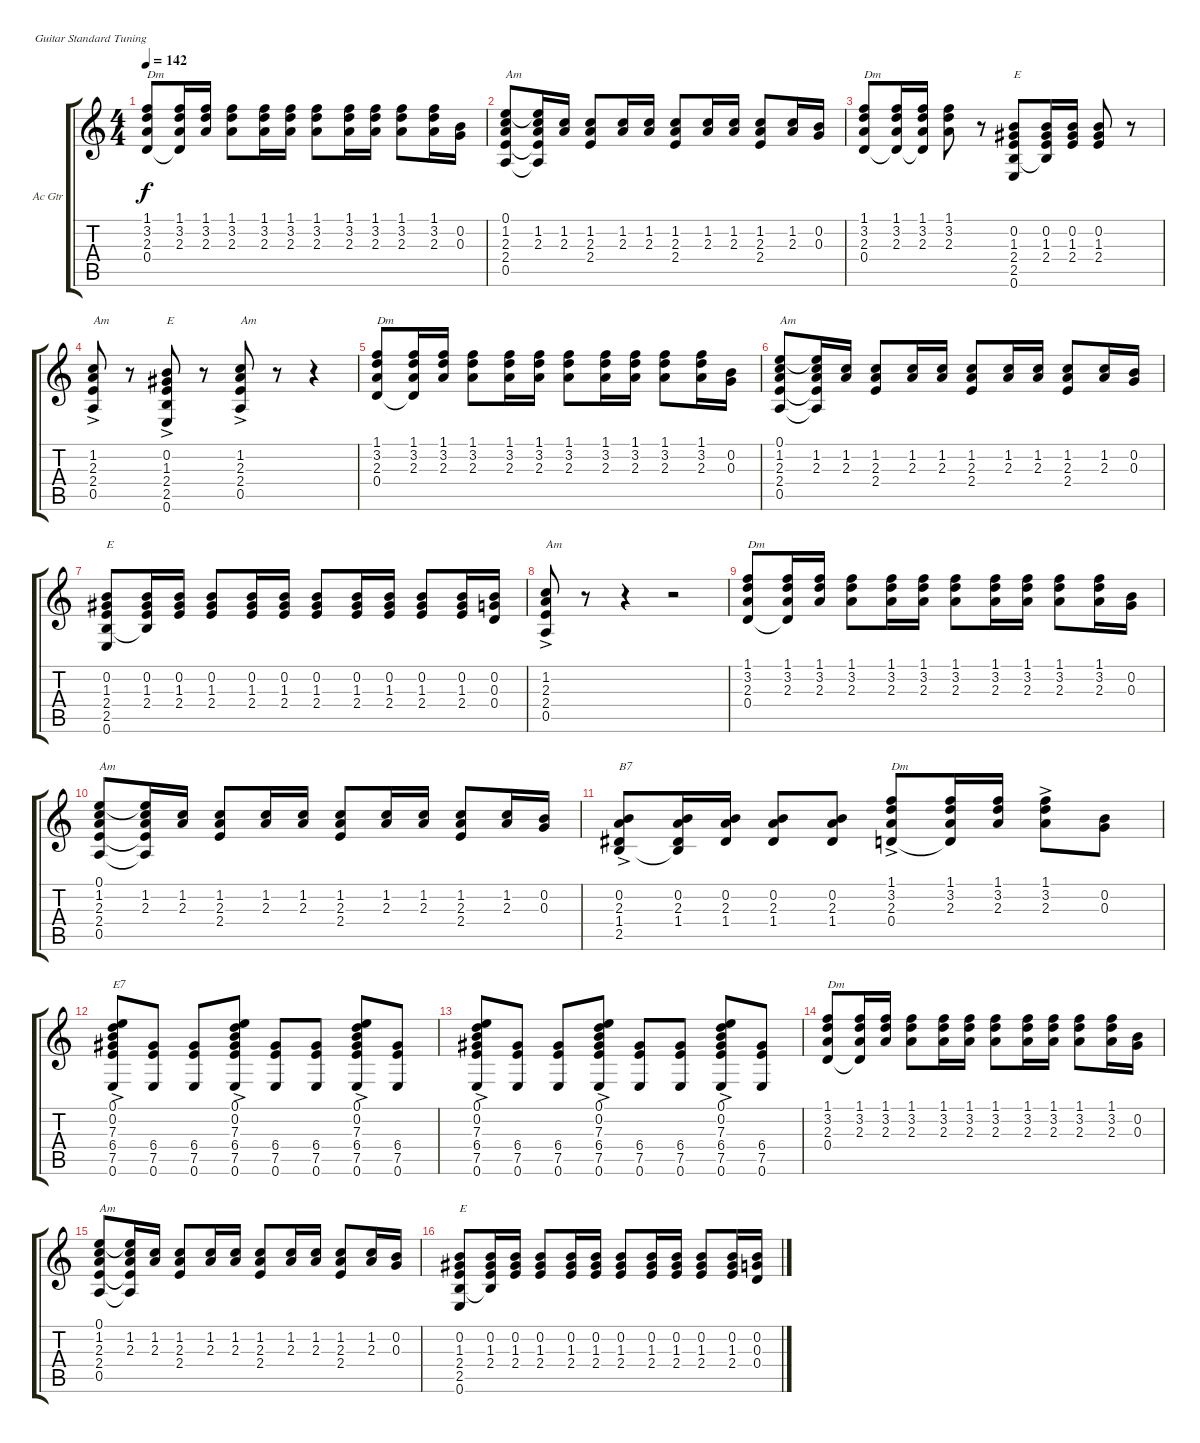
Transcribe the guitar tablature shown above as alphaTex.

\defaultSystemsLayout 4
\bracketExtendMode groupsimilarinstruments
\firstSystemTrackNameOrientation horizontal
\otherSystemsTrackNameOrientation horizontal
\track ("Acoustic Guitar" "Ac Gtr") {instrument acousticguitarsteel}
\staff {score tabs}
\tuning (E4 B3 G3 D3 A2 E2)
\ts (4 4)
\tempo 142
\clef g2
\scale
0.333333
\ks c
(0.4 2.3 3.2 1.1).8{txt "Dm" dy f} (3.2 2.3 1.1 0.4{t}).16 (3.2 2.3 1.1).16 (2.3 3.2 1.1).8 (1.1 3.2 2.3).16 (1.1 3.2 2.3).16 (2.3 3.2 1.1).8 (1.1 3.2 2.3).16 (1.1 3.2 2.3).16 (2.3 3.2 1.1).8 (1.1 3.2 2.3).16 (0.2 0.3).16 |
\scale
0.333333 (0.5 2.4 2.3 1.2 0.1).8{txt "Am"} (1.2 2.3 2.4{t} 0.1{t} 0.5{t}).16 (1.2 2.3).16 (2.4 2.3 1.2).8 (1.2 2.3).16 (1.2 2.3).16 (2.4 2.3 1.2).8 (1.2 2.3).16 (1.2 2.3).16 (2.4 2.3 1.2).8 (1.2 2.3).16 (0.2 0.3).16 |
\scale
0.333333 (2.3 3.2 1.1 0.4).8{txt "Dm"} (1.1 3.2 2.3 0.4{t}).16 (1.1 3.2 2.3 0.4{t}).16 (2.3 3.2 1.1).8 r.8 (0.6 2.5 2.4 1.3 0.2).8{txt "E"} (0.2 1.3 2.4 2.5{t}).16 (0.2 1.3 2.4).16 (2.4 1.3 0.2).8 r.8 |
\scale
0.333333 (0.5{ac} 2.4{ac} 2.3{ac} 1.2{ac}).8{txt "Am"} r.8 (0.6{ac} 2.5{ac} 2.4{ac} 1.3{ac} 0.2{ac}).8{txt "E"} r.8 (0.5{ac} 2.3{ac} 1.2{ac} 2.4).8{txt "Am"} r.8 r.4 |
\scale
0.333333 (0.4 2.3 3.2 1.1).8{txt "Dm"} (3.2 2.3 1.1 0.4{t}).16 (3.2 2.3 1.1).16 (2.3 3.2 1.1).8 (1.1 3.2 2.3).16 (1.1 3.2 2.3).16 (2.3 3.2 1.1).8 (1.1 3.2 2.3).16 (1.1 3.2 2.3).16 (2.3 3.2 1.1).8 (1.1 3.2 2.3).16 (0.2 0.3).16 |
\scale
0.333333 (0.5 2.4 2.3 1.2 0.1).8{txt "Am"} (1.2 2.3 2.4{t} 0.1{t} 0.5{t}).16 (1.2 2.3).16 (2.4 2.3 1.2).8 (1.2 2.3).16 (1.2 2.3).16 (2.4 2.3 1.2).8 (1.2 2.3).16 (1.2 2.3).16 (2.4 2.3 1.2).8 (1.2 2.3).16 (0.2 0.3).16 |
\scale
0.333333 (0.6 2.5 2.4 1.3 0.2).8{txt "E"} (0.2 1.3 2.4 2.5{t}).16 (0.2 1.3 2.4).16 (2.4 1.3 0.2).8 (0.2 1.3 2.4).16 (0.2 1.3 2.4).16 (2.4 1.3 0.2).8 (0.2 1.3 2.4).16 (0.2 1.3 2.4).16 (2.4 1.3 0.2).8 (0.2 1.3 2.4).16 (0.2 0.3 0.4).16 |
\scale
0.333333 (0.5{ac} 2.4{ac} 2.3{ac} 1.2{ac}).8{txt "Am"} r.8 r.4 r.2 |
\scale
0.333333 (0.4 2.3 3.2 1.1).8{txt "Dm"} (3.2 2.3 1.1 0.4{t}).16 (3.2 2.3 1.1).16 (2.3 3.2 1.1).8 (1.1 3.2 2.3).16 (1.1 3.2 2.3).16 (2.3 3.2 1.1).8 (1.1 3.2 2.3).16 (1.1 3.2 2.3).16 (2.3 3.2 1.1).8 (1.1 3.2 2.3).16 (0.2 0.3).16 |
\scale
0.333333 (0.5 2.4 2.3 1.2 0.1).8{txt "Am"} (1.2 2.3 2.4{t} 0.1{t} 0.5{t}).16 (1.2 2.3).16 (2.4 2.3 1.2).8 (1.2 2.3).16 (1.2 2.3).16 (2.4 2.3 1.2).8 (1.2 2.3).16 (1.2 2.3).16 (2.4 2.3 1.2).8 (1.2 2.3).16 (0.2 0.3).16 |
\scale
0.333333 (2.5{ac} 1.4{ac} 2.3{ac} 0.2{ac}).8{txt "B7"} (0.2 2.3 1.4 2.5{t}).16 (0.2 2.3 1.4).16 (1.4 2.3 0.2).8 (0.2 2.3 1.4).8 (0.4{ac} 2.3{ac} 3.2{ac} 1.1{ac}).8{txt "Dm"} (3.2 2.3 1.1 0.4{t}).16 (3.2 2.3 1.1).16 (2.3{ac} 3.2{ac} 1.1{ac}).8 (0.3 0.2).8 |
\scale
0.333333 (0.6{ac} 7.5{ac} 6.4{ac} 7.3{ac} 0.2{ac} 0.1).8{txt "E7"} (0.6 7.5 6.4).8 (0.6 7.5 6.4).8 (0.6{ac} 7.5{ac} 6.4{ac} 7.3{ac} 0.2{ac} 0.1).8 (0.6 7.5 6.4).8 (0.6 7.5 6.4).8 (0.6{ac} 7.5{ac} 6.4{ac} 7.3{ac} 0.2{ac} 0.1).8 (0.6 7.5 6.4).8 |
\scale
0.333333 (0.6{ac} 7.5{ac} 6.4{ac} 7.3{ac} 0.2{ac} 0.1).8 (0.6 7.5 6.4).8 (0.6 7.5 6.4).8 (0.6{ac} 7.5{ac} 6.4{ac} 7.3{ac} 0.2{ac} 0.1).8 (0.6 7.5 6.4).8 (0.6 7.5 6.4).8 (0.6{ac} 7.5{ac} 6.4{ac} 7.3{ac} 0.2{ac} 0.1).8 (0.6 7.5 6.4).8 |
\scale
0.333333 (0.4 2.3 3.2 1.1).8{txt "Dm"} (3.2 2.3 1.1 0.4{t}).16 (3.2 2.3 1.1).16 (2.3 3.2 1.1).8 (1.1 3.2 2.3).16 (1.1 3.2 2.3).16 (2.3 3.2 1.1).8 (1.1 3.2 2.3).16 (1.1 3.2 2.3).16 (2.3 3.2 1.1).8 (1.1 3.2 2.3).16 (0.2 0.3).16 |
\scale
0.333333 (0.5 2.4 2.3 1.2 0.1).8{txt "Am"} (1.2 2.3 2.4{t} 0.1{t} 0.5{t}).16 (1.2 2.3).16 (2.4 2.3 1.2).8 (1.2 2.3).16 (1.2 2.3).16 (2.4 2.3 1.2).8 (1.2 2.3).16 (1.2 2.3).16 (2.4 2.3 1.2).8 (1.2 2.3).16 (0.2 0.3).16 |
\scale
0.333333 (0.6 2.5 2.4 1.3 0.2).8{txt "E"} (0.2 1.3 2.4 2.5{t}).16 (0.2 1.3 2.4).16 (2.4 1.3 0.2).8 (0.2 1.3 2.4).16 (0.2 1.3 2.4).16 (2.4 1.3 0.2).8 (0.2 1.3 2.4).16 (0.2 1.3 2.4).16 (2.4 1.3 0.2).8 (0.2 1.3 2.4).16 (0.2 0.3 0.4).16
